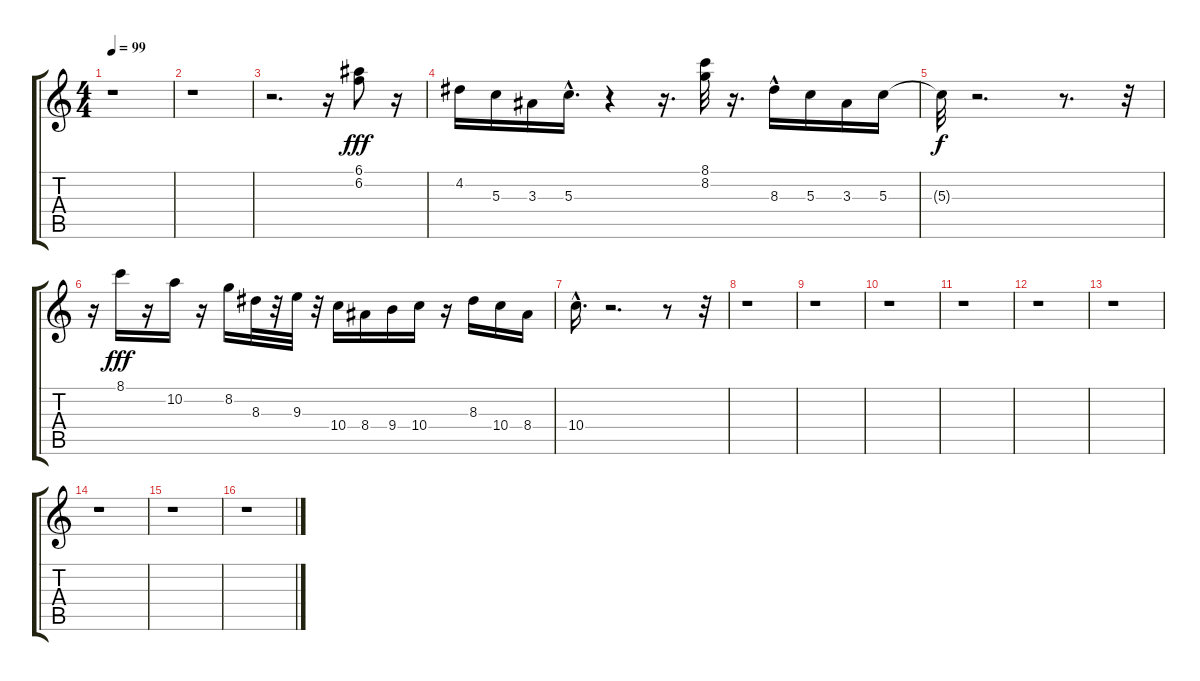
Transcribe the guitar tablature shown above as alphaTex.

\track "" {instrument electricbassfinger}
\staff {score tabs}
\tuning (E4 B3 G3 D3 A2 E2) {hide}
\ts (4 4)
\tempo 99
\clef g2
\ks c
r.1{dy fff instrument electricbassfinger} |
r.1 |
r.2{d} r.16 (6.1 6.2).8 r.16 |
4.2.16 5.3.16 3.3.16 5.3{hac}.16{d} r.4 r.16{d} (8.1 8.2).32 r.16{d} 8.3{hac}.16 5.3.16 3.3.16 5.3.16 |
5.3{t}.32{dy f} r.2{d} r.8{d} r.32 |
r.16 8.1.16{dy fff} r.16 10.2.16 r.16 8.2.16 8.3.32 r.32 9.3.32 r.32 10.4.16 8.4.16 9.4.16 10.4.16 r.16 8.3.16 10.4.16 8.4.16 |
10.4{hac}.16{d} r.2{d} r.8 r.32 |
r.1 |
r.1 |
r.1 |
r.1 |
r.1 |
r.1 |
r.1 |
r.1 |
r.1
